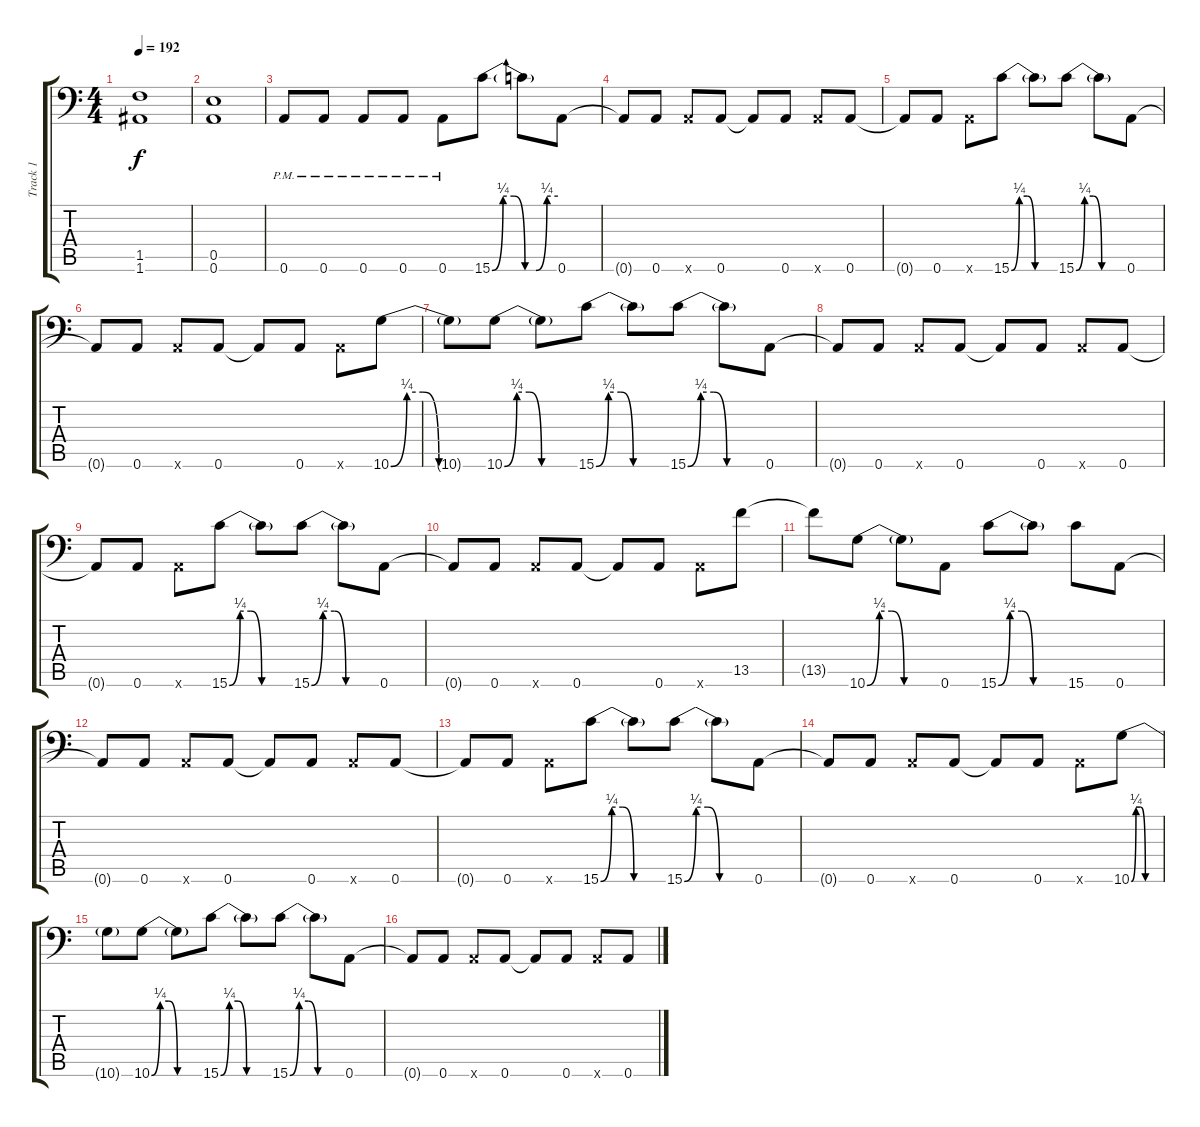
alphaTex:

\track ("Track 1" "Track 1") {instrument distortionguitar}
\staff {score tabs}
\tuning (B3 Gb3 D3 A2 E2 A1) {hide}
\ts (4 4)
\tempo 192
\clef f4
\ks c
(1.5{t} 1.6{t}).1{dy f} |
(0.5 0.6).1 |
0.6{pm}.8 0.6{pm}.8 0.6{pm}.8 0.6{pm}.8 0.6{pm}.8 15.6{be (custom 0 0 10 1 20 1 30 0 40 0 50 1 60 1)}.8 15.6{t}.8 0.6.8 |
0.6{t}.8 0.6.8 0.6{x}.8 0.6.8 0.6{t}.8 0.6.8 0.6{x}.8 0.6.8 |
0.6{t}.8 0.6.8 0.6{x}.8 15.6{be (custom 0 0 10 1 20 1 30 0 60 0)}.8 15.6{t}.8 15.6{be (custom 0 0 10 1 20 1 30 0 60 0)}.8 15.6{t}.8 0.6.8 |
0.6{t}.8 0.6.8 0.6{x}.8 0.6.8 0.6{t}.8 0.6.8 0.6{x}.8 10.6{be (custom 0 0 10 1 20 1 30 0 60 0)}.8 |
10.6{t}.8 10.6{be (custom 0 0 10 1 20 1 30 0 60 0)}.8 10.6{t}.8 15.6{be (custom 0 0 10 1 20 1 30 0 60 0)}.8 15.6{t}.8 15.6{be (custom 0 0 10 1 20 1 30 0 60 0)}.8 15.6{t}.8 0.6.8 |
0.6{t}.8 0.6.8 0.6{x}.8 0.6.8 0.6{t}.8 0.6.8 0.6{x}.8 0.6.8 |
0.6{t}.8 0.6.8 0.6{x}.8 15.6{be (custom 0 0 10 1 20 1 30 0 60 0)}.8 15.6{t}.8 15.6{be (custom 0 0 10 1 20 1 30 0 60 0)}.8 15.6{t}.8 0.6.8 |
0.6{t}.8 0.6.8 0.6{x}.8 0.6.8 0.6{t}.8 0.6.8 0.6{x}.8 13.5.8 |
13.5{t}.8 10.6{be (custom 0 0 10 1 20 1 30 0 60 0)}.8 10.6{t}.8 0.6.8 15.6{be (custom 0 0 10 1 20 1 30 0 60 0)}.8 15.6{t}.8 15.6.8 0.6.8 |
0.6{t}.8 0.6.8 0.6{x}.8 0.6.8 0.6{t}.8 0.6.8 0.6{x}.8 0.6.8 |
0.6{t}.8 0.6.8 0.6{x}.8 15.6{be (custom 0 0 10 1 20 1 30 0 60 0)}.8 15.6{t}.8 15.6{be (custom 0 0 10 1 20 1 30 0 60 0)}.8 15.6{t}.8 0.6.8 |
0.6{t}.8 0.6.8 0.6{x}.8 0.6.8 0.6{t}.8 0.6.8 0.6{x}.8 10.6{be (custom 0 0 10 1 20 1 30 0 60 0)}.8 |
10.6{t}.8 10.6{be (custom 0 0 10 1 20 1 30 0 60 0)}.8 10.6{t}.8 15.6{be (custom 0 0 10 1 20 1 30 0 60 0)}.8 15.6{t}.8 15.6{be (custom 0 0 10 1 20 1 30 0 60 0)}.8 15.6{t}.8 0.6.8 |
0.6{t}.8 0.6.8 0.6{x}.8 0.6.8 0.6{t}.8 0.6.8 0.6{x}.8 0.6.8
